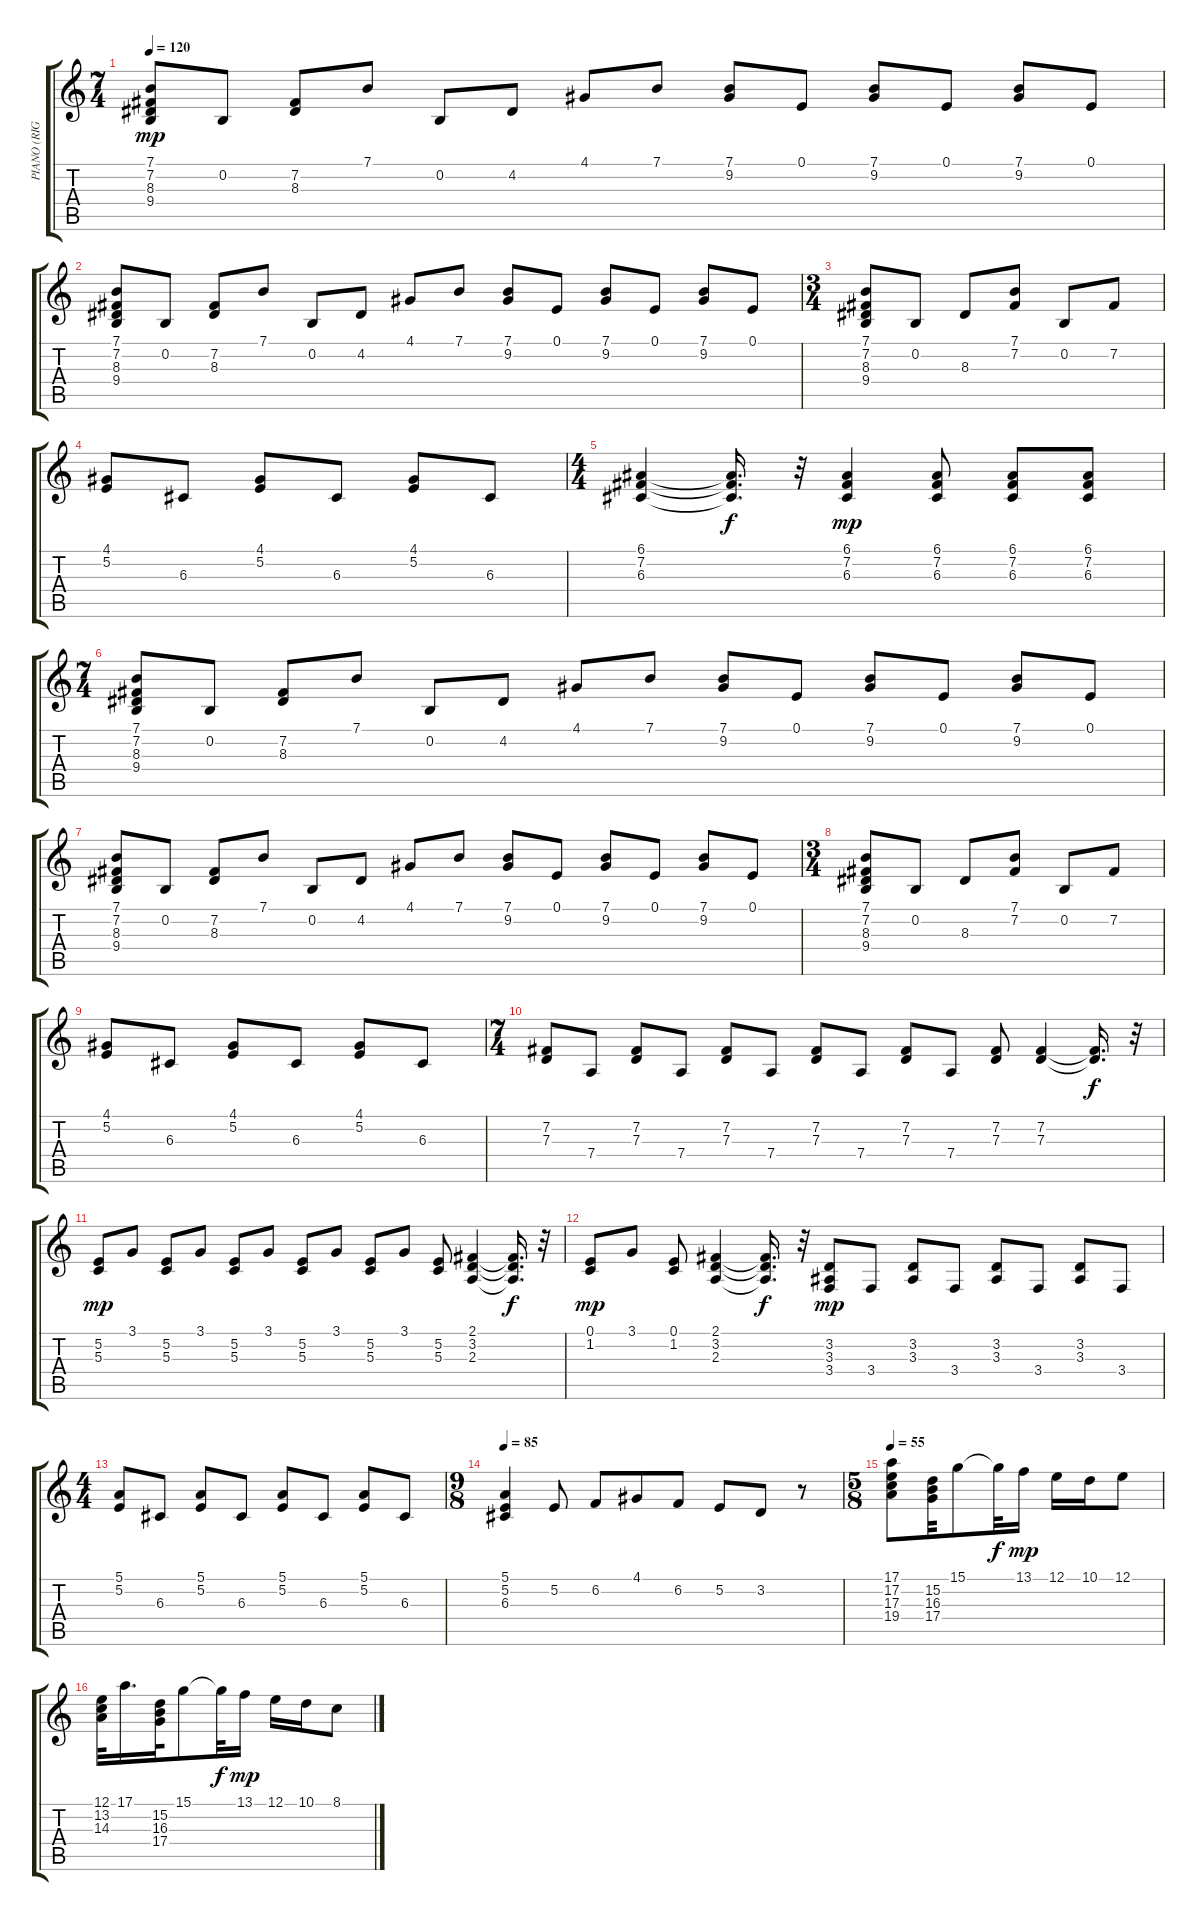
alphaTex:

\track ("PIANO (RIGHT)    " "PIANO (RIG") {instrument acousticgrandpiano}
\staff {score tabs}
\tuning (E4 B3 G3 D3 A2 E2) {hide}
\ts (7 4)
\tempo 120
\clef g2
\ks c
(7.1 7.2 8.3 9.4).8{dy mp} 0.2.8 (7.2 8.3).8 7.1.8 0.2.8 4.2.8 4.1.8 7.1.8 (7.1 9.2).8 0.1.8 (7.1 9.2).8 0.1.8 (7.1 9.2).8 0.1.8 |
(7.1 7.2 8.3 9.4).8 0.2.8 (7.2 8.3).8 7.1.8 0.2.8 4.2.8 4.1.8 7.1.8 (7.1 9.2).8 0.1.8 (7.1 9.2).8 0.1.8 (7.1 9.2).8 0.1.8 |
\ts (3 4)
(7.1 7.2 8.3 9.4).8 0.2.8 8.3.8 (7.1 7.2).8 0.2.8 7.2.8 |
(4.1 5.2).8 6.3.8 (4.1 5.2).8 6.3.8 (4.1 5.2).8 6.3.8 |
\ts (4 4)
(6.1 7.2 6.3).4 (6.1{t} 7.2{t} 6.3{t}).16{d dy f} r.32 (6.1 7.2 6.3).4{dy mp} (6.1 7.2 6.3).8 (6.1 7.2 6.3).8 (6.1 7.2 6.3).8 |
\ts (7 4)
(7.1 7.2 8.3 9.4).8 0.2.8 (7.2 8.3).8 7.1.8 0.2.8 4.2.8 4.1.8 7.1.8 (7.1 9.2).8 0.1.8 (7.1 9.2).8 0.1.8 (7.1 9.2).8 0.1.8 |
(7.1 7.2 8.3 9.4).8 0.2.8 (7.2 8.3).8 7.1.8 0.2.8 4.2.8 4.1.8 7.1.8 (7.1 9.2).8 0.1.8 (7.1 9.2).8 0.1.8 (7.1 9.2).8 0.1.8 |
\ts (3 4)
(7.1 7.2 8.3 9.4).8 0.2.8 8.3.8 (7.1 7.2).8 0.2.8 7.2.8 |
(4.1 5.2).8 6.3.8 (4.1 5.2).8 6.3.8 (4.1 5.2).8 6.3.8 |
\ts (7 4)
(7.2 7.3).8 7.4.8 (7.2 7.3).8 7.4.8 (7.2 7.3).8 7.4.8 (7.2 7.3).8 7.4.8 (7.2 7.3).8 7.4.8 (7.2 7.3).8 (7.2 7.3).4 (7.2{t} 7.3{t}).16{d dy f} r.32 |
(5.2 5.3).8{dy mp} 3.1.8 (5.2 5.3).8 3.1.8 (5.2 5.3).8 3.1.8 (5.2 5.3).8 3.1.8 (5.2 5.3).8 3.1.8 (5.2 5.3).8 (2.1 3.2 2.3).4 (2.1{t} 3.2{t} 2.3{t}).16{d dy f} r.32 |
(0.1 1.2).8{dy mp} 3.1.8 (0.1 1.2).8 (2.1 3.2 2.3).4 (2.1{t} 3.2{t} 2.3{t}).16{d dy f} r.32 (3.2 3.3 3.4).8{dy mp} 3.4.8 (3.2 3.3).8 3.4.8 (3.2 3.3).8 3.4.8 (3.2 3.3).8 3.4.8 |
\ts (4 4)
(5.1 5.2).8 6.3.8 (5.1 5.2).8 6.3.8 (5.1 5.2).8 6.3.8 (5.1 5.2).8 6.3.8 |
\ts (9 8)
\tempo 85
(5.1 5.2 6.3).4 5.2.8 6.2.8 4.1.8 6.2.8 5.2.8 3.2.8 r.8 |
\ts (5 8)
\tempo 55
(17.1 17.2 17.3 19.4).8 (15.2 16.3 17.4).32 15.1.8 15.1{t}.32{dy f} 13.1.16{dy mp} 12.1.16 10.1.16 12.1.8 |
(12.1 13.2 14.3).32 17.1.16{d} (15.2 16.3 17.4).32 15.1.8 15.1{t}.32{dy f} 13.1.16{dy mp} 12.1.16 10.1.16 8.1.8
